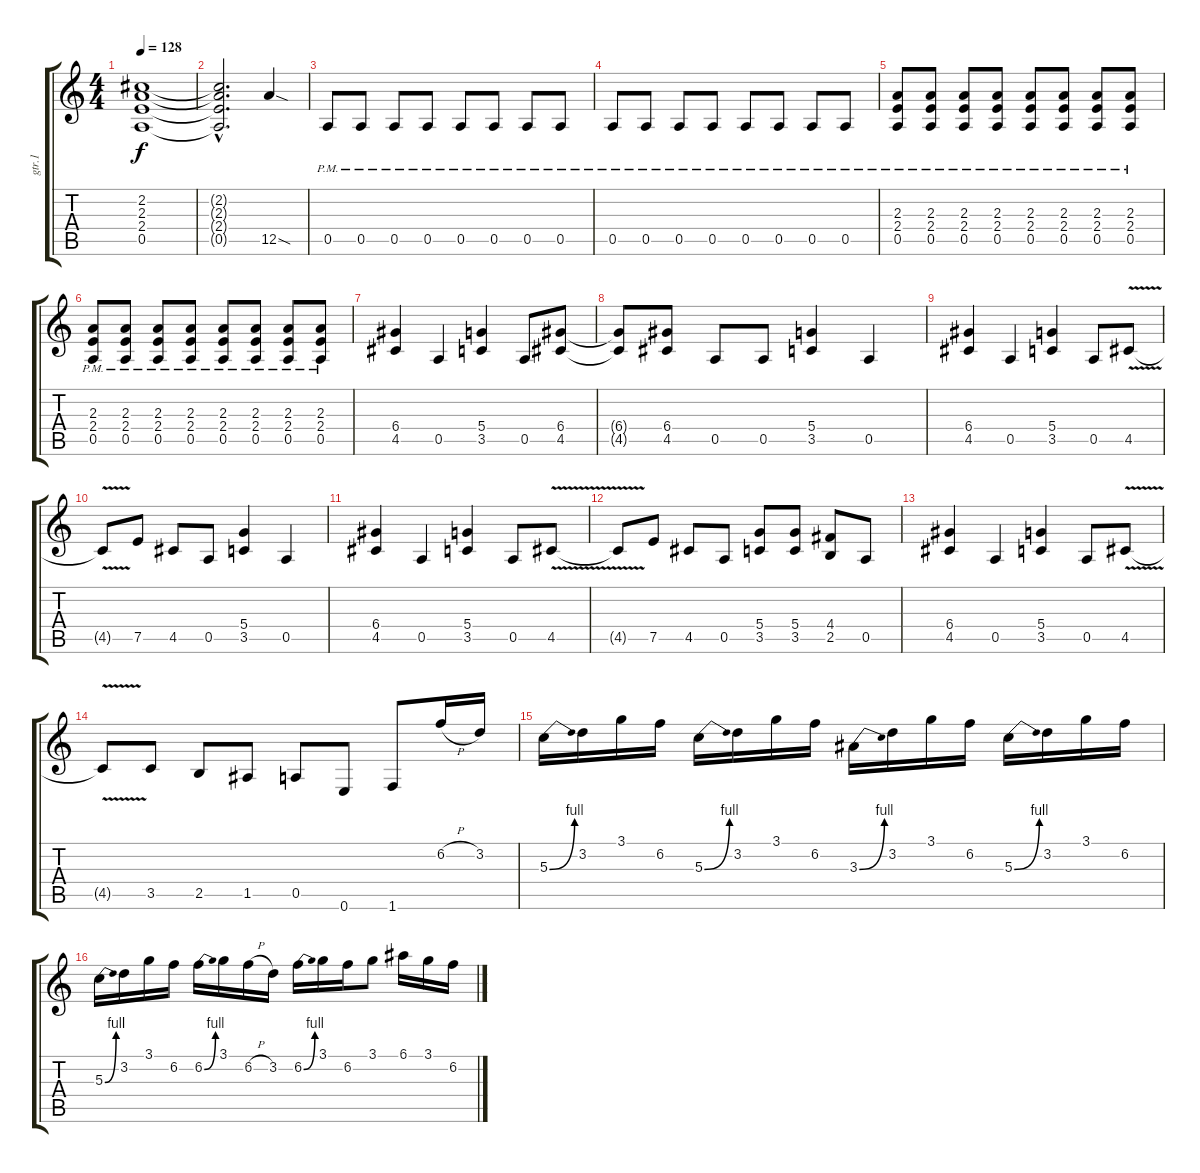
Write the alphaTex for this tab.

\track ("gtr.1" "gtr.1") {instrument distortionguitar}
\staff {score tabs}
\tuning (E4 B3 G3 D3 A2 E2) {hide}
\ts (4 4)
\tempo 128
\clef g2
\ks c
(2.2 2.3 2.4 0.5).1{dy f} |
(2.2{hac t} 2.3{hac t} 2.4{hac t} 0.5{hac t}).2{d} 12.5{sod}.4 |
0.5{pm}.8 0.5{pm}.8 0.5{pm}.8 0.5{pm}.8 0.5{pm}.8 0.5{pm}.8 0.5{pm}.8 0.5{pm}.8 |
0.5{pm}.8 0.5{pm}.8 0.5{pm}.8 0.5{pm}.8 0.5{pm}.8 0.5{pm}.8 0.5{pm}.8 0.5{pm}.8 |
(2.3{pm} 2.4{pm} 0.5{pm}).8 (2.3{pm} 2.4{pm} 0.5{pm}).8 (2.3{pm} 2.4{pm} 0.5{pm}).8 (2.3{pm} 2.4{pm} 0.5{pm}).8 (2.3{pm} 2.4{pm} 0.5{pm}).8 (2.3{pm} 2.4{pm} 0.5{pm}).8 (2.3{pm} 2.4{pm} 0.5{pm}).8 (2.3{pm} 2.4{pm} 0.5{pm}).8 |
(2.3{pm} 2.4{pm} 0.5{pm}).8 (2.3{pm} 2.4{pm} 0.5{pm}).8 (2.3{pm} 2.4{pm} 0.5{pm}).8 (2.3{pm} 2.4{pm} 0.5{pm}).8 (2.3{pm} 2.4{pm} 0.5{pm}).8 (2.3{pm} 2.4{pm} 0.5{pm}).8 (2.3{pm} 2.4{pm} 0.5{pm}).8 (2.3{pm} 2.4{pm} 0.5{pm}).8 |
(6.4 4.5).4 0.5.4 (5.4 3.5).4 0.5.8 (6.4 4.5).8 |
(6.4{t} 4.5{t}).8 (6.4 4.5).8 0.5.8 0.5.8 (5.4 3.5).4 0.5.4 |
(6.4 4.5).4 0.5.4 (5.4 3.5).4 0.5.8 4.5{v}.8 |
4.5{t}.8 7.5.8 4.5.8 0.5.8 (5.4 3.5).4 0.5.4 |
(6.4 4.5).4 0.5.4 (5.4 3.5).4 0.5.8 4.5{v}.8 |
4.5{t}.8 7.5.8 4.5.8 0.5.8 (5.4 3.5).8 (5.4 3.5).8 (4.4 2.5).8 0.5.8 |
(6.4 4.5).4 0.5.4 (5.4 3.5).4 0.5.8 4.5{v}.8 |
4.5{t}.8 3.5.8 2.5.8 1.5.8 0.5.8 0.6.8 1.6.8 6.2{h}.16 3.2.16 |
5.3{be (bend 0 0 60 4)}.16 3.2.16 3.1.16 6.2.16 5.3{be (bend 0 0 60 4)}.16 3.2.16 3.1.16 6.2.16 3.3{be (bend 0 0 60 4)}.16 3.2.16 3.1.16 6.2.16 5.3{be (bend 0 0 60 4)}.16 3.2.16 3.1.16 6.2.16 |
5.3{be (bend 0 0 60 4)}.16 3.2.16 3.1.16 6.2.16 6.2{be (bend 0 0 60 4)}.16 3.1.16 6.2{h}.16 3.2.16 6.2{be (bend 0 0 60 4)}.16 3.1.16 6.2.16 3.1.8 6.1.16 3.1.16 6.2.16
